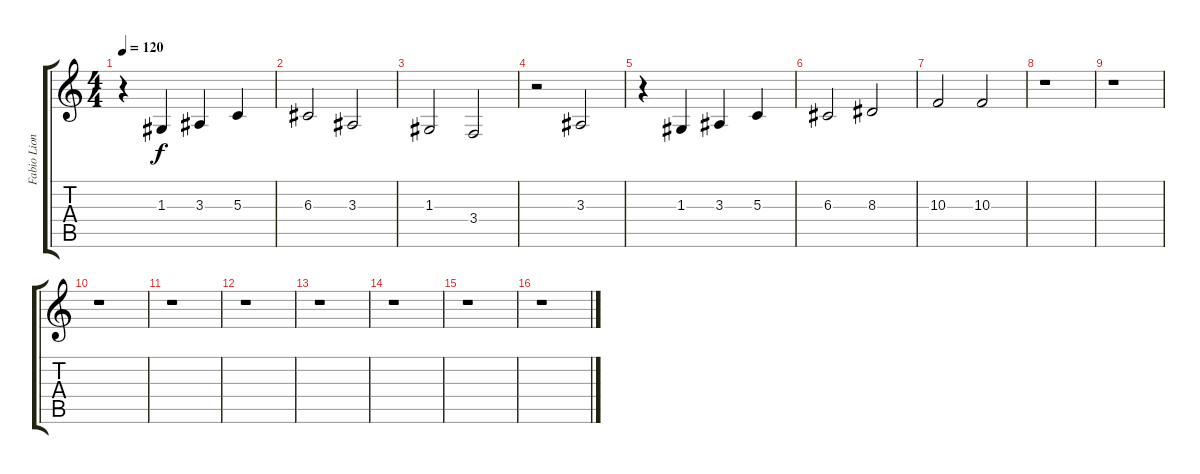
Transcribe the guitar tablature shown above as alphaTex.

\track ("Fabio Lione - Lead Vocals" "Fabio Lion") {instrument cello}
\staff {score tabs}
\tuning (E4 B3 G3 D3 A2 E2) {hide}
\ts (4 4)
\tempo 120
\clef g2
\ks c
r.4{dy f} 1.3.4 3.3.4 5.3.4 |
6.3.2 3.3.2 |
1.3.2 3.4.2 |
r.2 3.3.2 |
r.4 1.3.4 3.3.4 5.3.4 |
6.3.2 8.3.2 |
10.3.2 10.3.2 |
r.1 |
r.1 |
r.1 |
r.1 |
r.1 |
r.1 |
r.1 |
r.1 |
r.1
